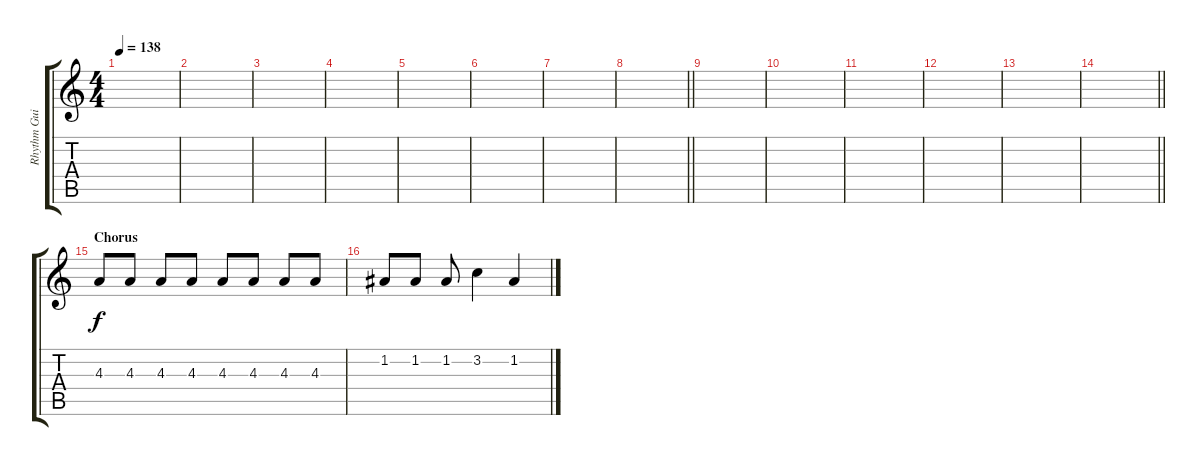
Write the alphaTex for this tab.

\track ("Rhythm Guitar" "Rhythm Gui") {instrument distortionguitar}
\staff {score tabs}
\tuning (D4 A3 F3 C3 G2 D2) {hide}
\ts (4 4)
\tempo 138
\clef g2
\ks c
|
|
|
|
|
|
|
\barLineRight lightlight
|
|
|
|
|
|
\barLineRight lightlight
|
\section ("" "Chorus")
4.3.8 4.3.8 4.3.8 4.3.8 4.3.8 4.3.8 4.3.8 4.3.8 |
1.2.8 1.2.8 1.2.8 3.2.4 1.2.4
